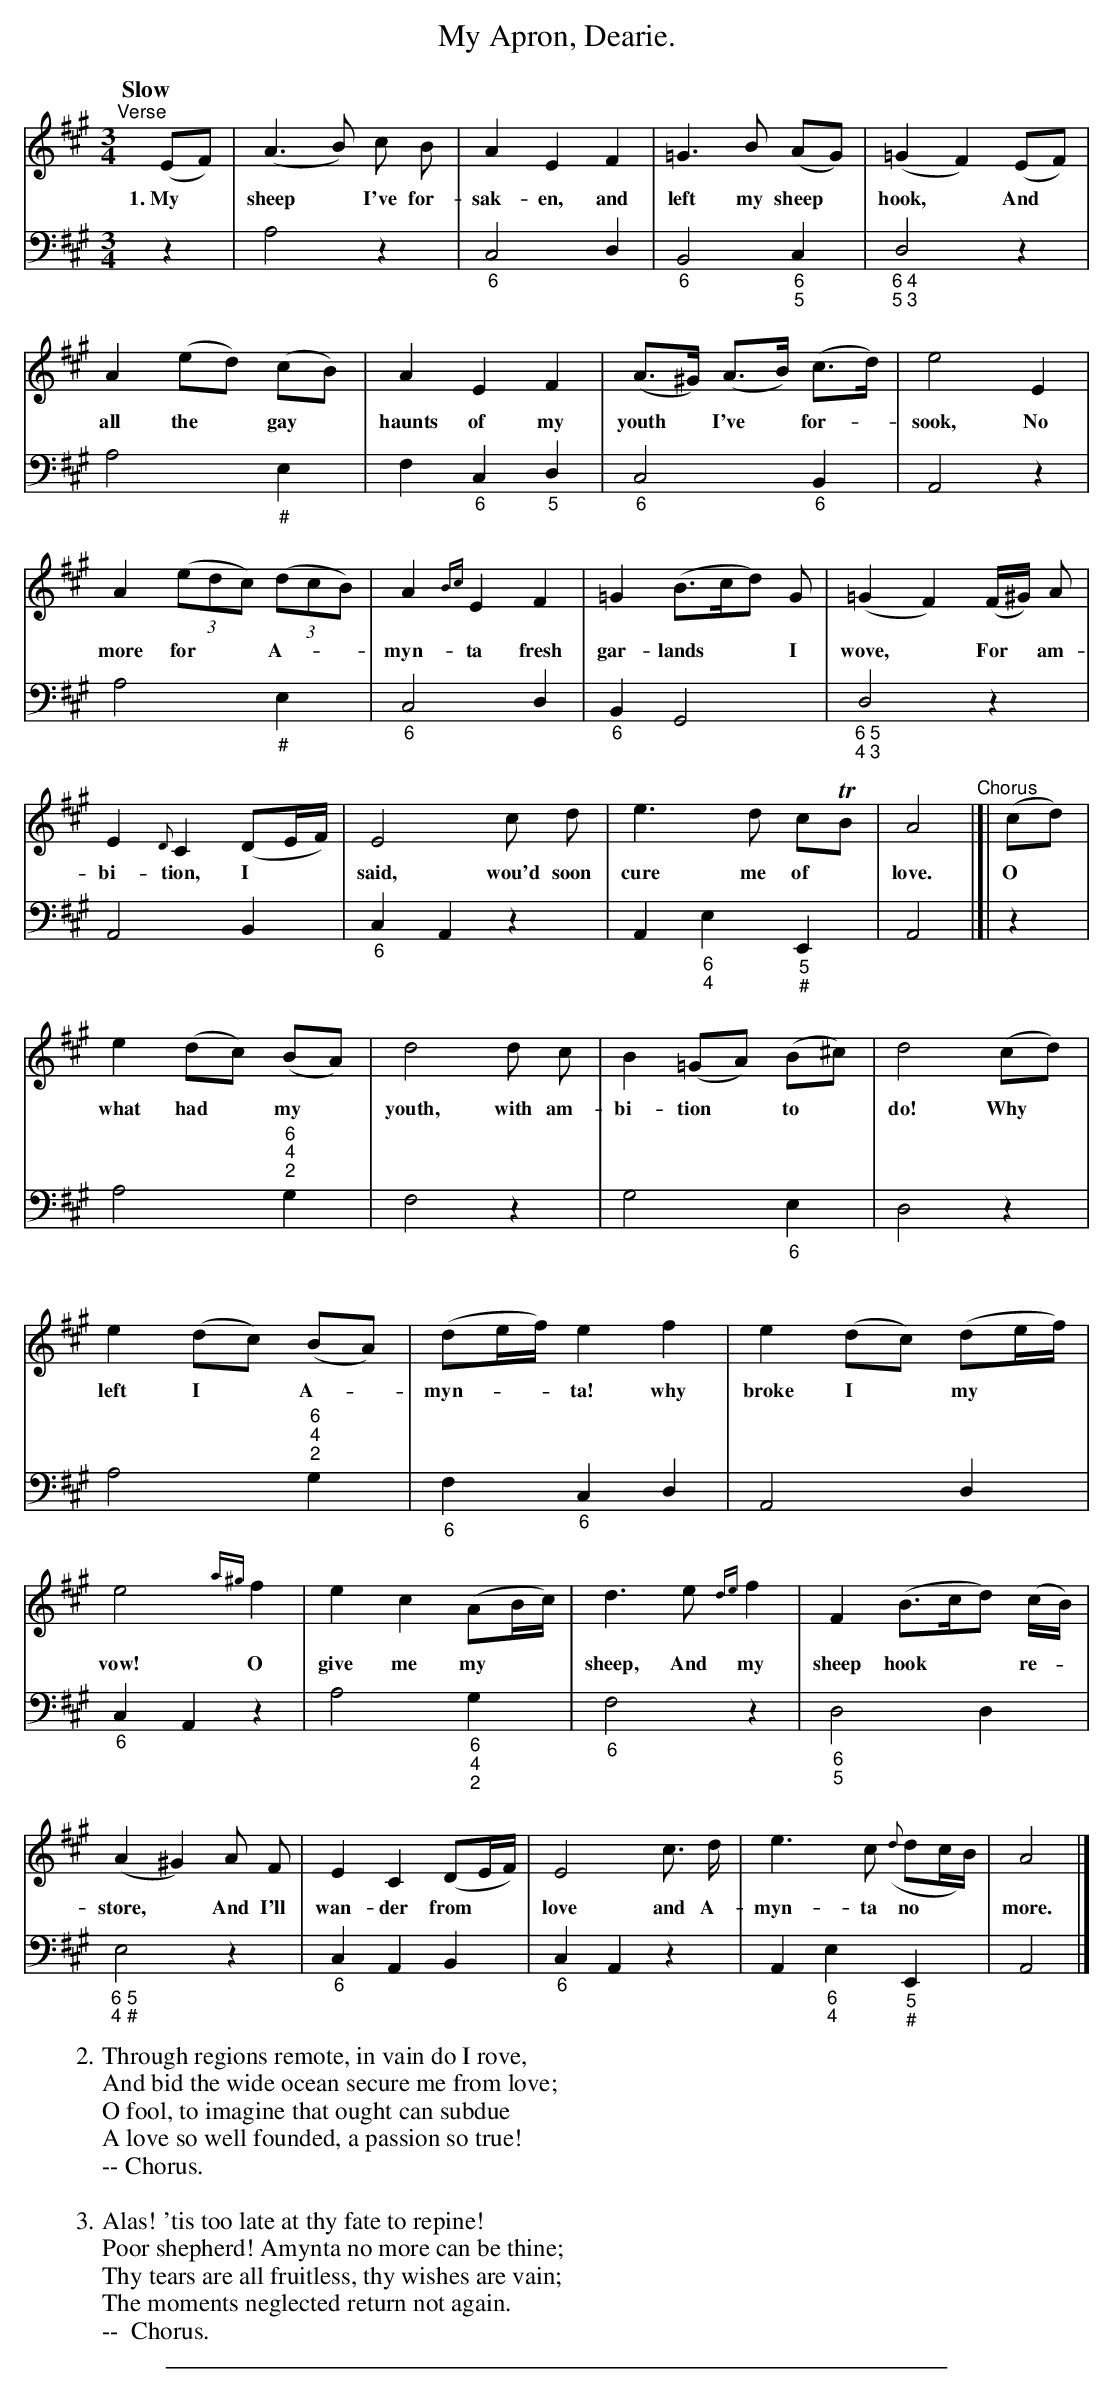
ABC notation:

X:1
T: My Apron, Dearie.
M: 3/4
L: 1/8
K: A
V: 1 staves=2
Q: "Slow"
"^Verse"[|]\
(EF) | (A3 B) c B | A2 E2 F2 | =G3 B (AG) | (=G2 F2) (EF) |
w:1.~My* sheep* I've for-sak-en, and left my sheep* hook,* And*
A2 (ed) (cB) | A2 E2 F2 | (A>^G) (A>B) (c>d) | e4 E2 | A2 (3(edc) (3(dcB) |
w: all the* gay* haunts of my youth* I've* for-_sook, No more for** A-__
A2{Bc} E2 F2 | =G2 (B>cd) G | (=G2 F2) (F/^G/) A | E2 {D}C2 (DE/F/) | E4 c d | e3 d cTB |
w: myn-ta fresh gar-lands** I wove,* For* am-bi-tion, I** said, wou'd soon cure me of*
A4 "^Chorus"|[| (cd) | e2 (dc) (BA) | d4 d c | B2 (=GA) (B^c) | d4 (cd) | e2 (dc) (BA) |
w: love. O* what had* my* youth, with am-bi-tion* to* do! Why* left I* A-_
(de/f/) e2 f2 | e2 (dc) (de/f/) | e4 {a^g}f2 | e2 c2 (AB/c/) | d3 e {de}f2 |
w: myn-**ta! why broke I* my** vow! O give me my** sheep, And my
F2 (B>cd) (c/B/) | (A2 ^G2) A F | E2 C2 (DE/F/) | E4 c> d | e3 c ({d}dc/B/) | A4 |]
w: sheep hook** re-*store,* And I'll wan-der from** love and A-myn-ta no** more.
V: 2 clef=bass middle=d
z2 | a4 z2 | "_6"c4 d2 | "_6"B4 "_6;5"c2 | "_6 4;5 3"d4 z2 |
a4 "_#"e2 | f2 "_6"c2 "_5"d2 | "_6"c4 "_6"B2 | A4 z2 | a4 "_#"e2 |
"_6"c4 d2 | "_6"B2 G4 | "_6 5;4 3"d4 z2 | A4 B2 | "_6"c2 A2 z2 | A2 "_6;4"e2 "_5;#"E2 |
A4 |[| z2 | a4 "6;4;2"g2 | f4 z2 | g4 "_6"e2 | d4 z2 | a4 "6;4;2"g2 |
"_6"f2 "_6"c2 d2 | A4 d2 | "_6"c2 A2 z2 | a4 "_6;4;2"g2 | "_6"f4 z2 |
"_6;5"d4 d2 | "_6 5;4 #"e4 z2 | "_6"c2 A2 B2 | "_6"c2 A2 z2 | A2 "_6;4"e2 "_5;#"E2 | A4 |]
W:2. Through regions remote, in vain do I rove,
W: And bid the wide ocean secure me from love;
W: O fool, to imagine that ought can subdue
W: A love so well founded, a passion so true!
W: -- Chorus.
W:
W:3. Alas! 'tis too late at thy fate to repine!
W: Poor shepherd! Amynta no more can be thine;
W: Thy tears are all fruitless, thy wishes are vain;
W: The moments neglected return not again.
W: --  Chorus.
W:
